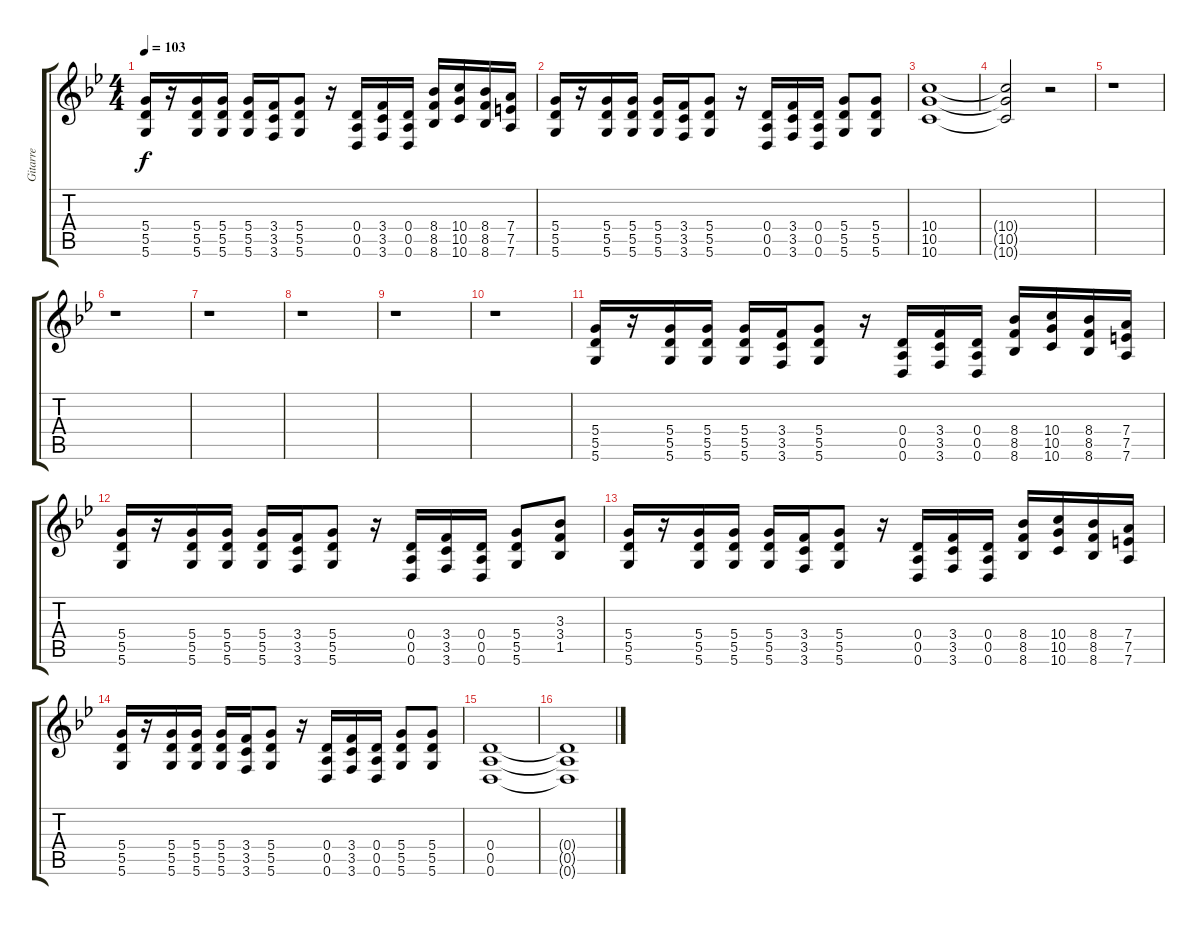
\track ("Gitarre" "Gitarre") {instrument distortionguitar}
\staff {score tabs}
\tuning (E4 B3 G3 D3 A2 D2) {hide}
\ts (4 4)
\tempo 103
\clef g2
\ks bb
(5.4 5.5 5.6).16{dy f} r.16 (5.4 5.5 5.6).16 (5.4 5.5 5.6).16 (5.4 5.5 5.6).16 (3.4 3.5 3.6).16 (5.4 5.5 5.6).8 r.16 (0.4 0.5 0.6).16 (3.4 3.5 3.6).16 (0.4 0.5 0.6).16 (8.4 8.5 8.6).16 (10.4 10.5 10.6).16 (8.4 8.5 8.6).16 (7.4 7.5 7.6).16 |
(5.4 5.5 5.6).16 r.16 (5.4 5.5 5.6).16 (5.4 5.5 5.6).16 (5.4 5.5 5.6).16 (3.4 3.5 3.6).16 (5.4 5.5 5.6).8 r.16 (0.4 0.5 0.6).16 (3.4 3.5 3.6).16 (0.4 0.5 0.6).16 (5.4 5.5 5.6).8 (5.4 5.5 5.6).8 |
(10.4 10.5 10.6).1 |
(10.4{t} 10.5{t} 10.6{t}).2 r.2 |
r.1 |
r.1 |
r.1 |
r.1 |
r.1 |
r.1 |
(5.4 5.5 5.6).16 r.16 (5.4 5.5 5.6).16 (5.4 5.5 5.6).16 (5.4 5.5 5.6).16 (3.4 3.5 3.6).16 (5.4 5.5 5.6).8 r.16 (0.4 0.5 0.6).16 (3.4 3.5 3.6).16 (0.4 0.5 0.6).16 (8.4 8.5 8.6).16 (10.4 10.5 10.6).16 (8.4 8.5 8.6).16 (7.4 7.5 7.6).16 |
(5.4 5.5 5.6).16 r.16 (5.4 5.5 5.6).16 (5.4 5.5 5.6).16 (5.4 5.5 5.6).16 (3.4 3.5 3.6).16 (5.4 5.5 5.6).8 r.16 (0.4 0.5 0.6).16 (3.4 3.5 3.6).16 (0.4 0.5 0.6).16 (5.4 5.5 5.6).8 (3.3 3.4 1.5).8 |
(5.4 5.5 5.6).16 r.16 (5.4 5.5 5.6).16 (5.4 5.5 5.6).16 (5.4 5.5 5.6).16 (3.4 3.5 3.6).16 (5.4 5.5 5.6).8 r.16 (0.4 0.5 0.6).16 (3.4 3.5 3.6).16 (0.4 0.5 0.6).16 (8.4 8.5 8.6).16 (10.4 10.5 10.6).16 (8.4 8.5 8.6).16 (7.4 7.5 7.6).16 |
(5.4 5.5 5.6).16 r.16 (5.4 5.5 5.6).16 (5.4 5.5 5.6).16 (5.4 5.5 5.6).16 (3.4 3.5 3.6).16 (5.4 5.5 5.6).8 r.16 (0.4 0.5 0.6).16 (3.4 3.5 3.6).16 (0.4 0.5 0.6).16 (5.4 5.5 5.6).8 (5.4 5.5 5.6).8 |
(0.4 0.5 0.6).1 |
(0.4{t} 0.5{t} 0.6{t}).1
